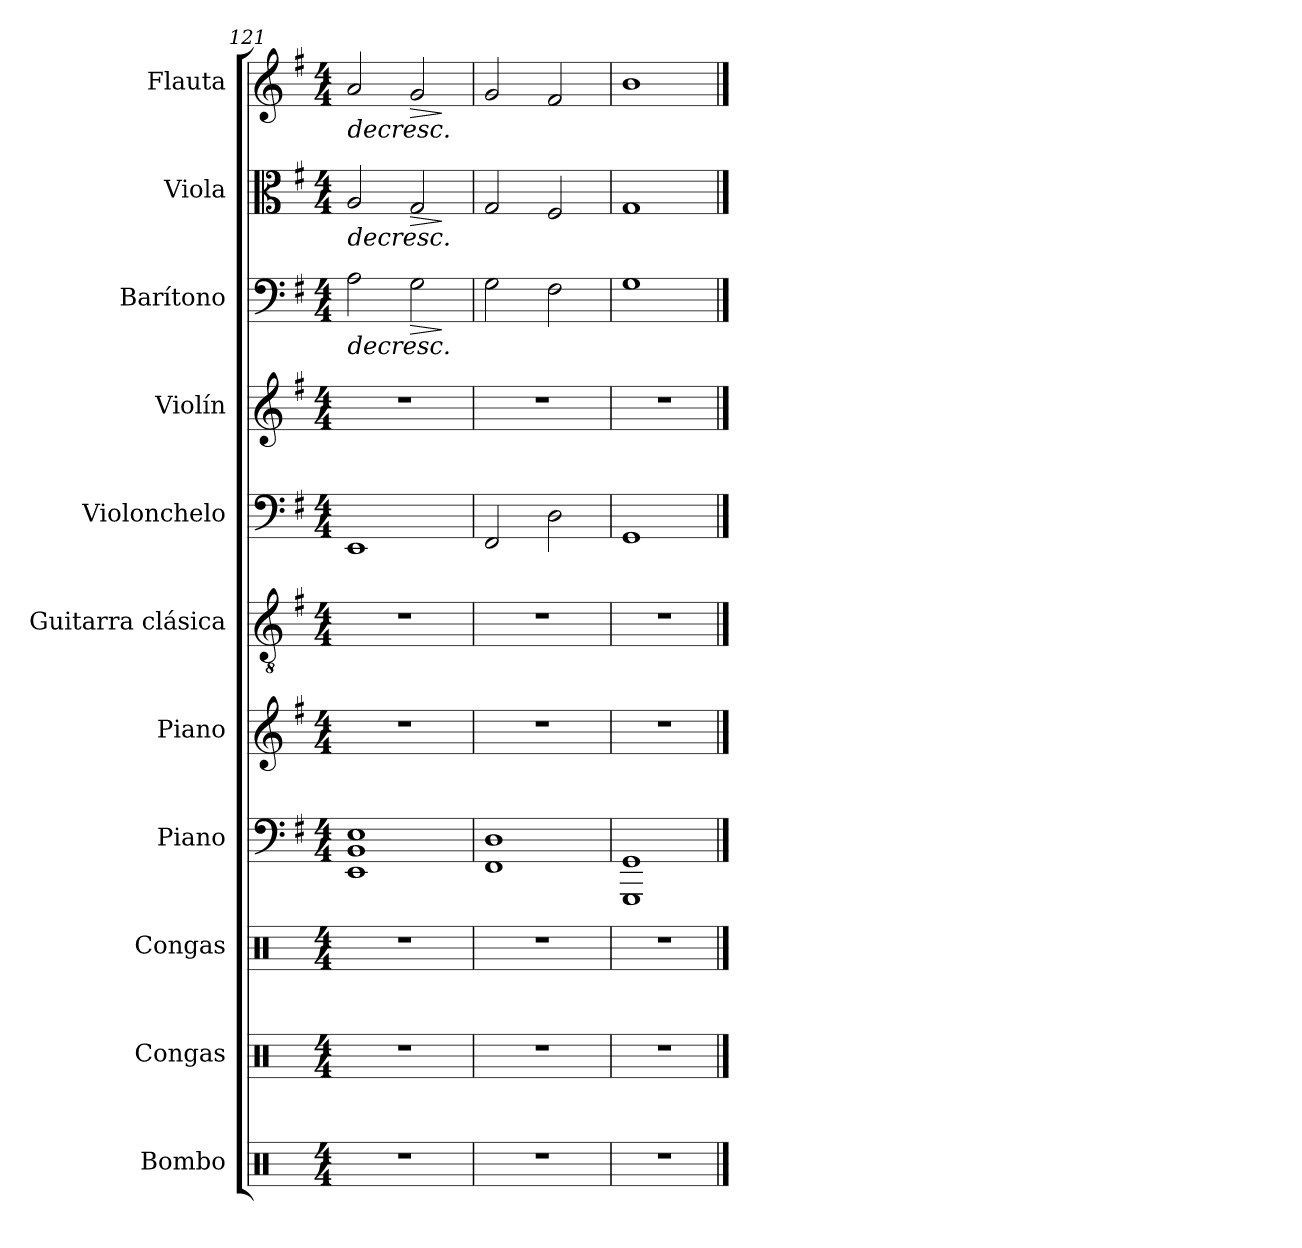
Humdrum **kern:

**kern	**kern	**kern	**kern	**kern	**kern	**kern	**kern	**kern	**dynam	**kern	**dynam	**kern	**dynam
*part11	*part10	*part9	*part8	*part7	*part6	*part5	*part4	*part3	*part3	*part2	*part2	*part1	*part1
*staff11	*staff10	*staff9	*staff8	*staff7	*staff6	*staff5	*staff4	*staff3	*staff3	*staff2	*staff2	*staff1	*staff1
*I"Bombo	*I"Congas	*I"Congas	*I"Piano	*I"Piano	*I"Guitarra clásica	*I"Violonchelo	*I"Violín	*I"Barítono	*	*I"Viola	*	*I"Flauta	*
*I'Bmb.	*	*	*I'Pno.	*I'Pno.	*I'Guit.	*I'Vc.	*I'Vln.	*I'Bar.	*	*I'Vla.	*	*I'Fl.	*
*clefX	*clefX	*clefX	*clefF4	*clefG2	*clefGv2	*clefF4	*clefG2	*clefF4	*	*clefC3	*	*clefG2	*
*k[]	*k[]	*k[]	*k[f#]	*k[f#]	*k[f#]	*k[f#]	*k[f#]	*k[f#]	*	*k[f#]	*	*k[f#]	*
*M4/4	*M4/4	*M4/4	*M4/4	*M4/4	*M4/4	*M4/4	*M4/4	*M4/4	*	*M4/4	*	*M4/4	*
=121	=121	=121	=121	=121	=121	=121	=121	=121	=121	=121	=121	=121	=121
!	!	!	!	!	!	!	!	!	!LO:HP:b	!	!LO:HP:b	!	!LO:HP:b
1r	1r	1r	1EE 1BB 1E	1r	1r	1EE	1r	2A\	>	2A/	>	2a/	>
!	!	!	!	!	!	!	!	!	!LO:HP:b	!	!LO:HP:b	!	!LO:HP:b
.	.	.	.	.	.	.	.	2G\	>	2G/	>	2g/	>
.	.	.	.	.	.	.	.	.	] ]	.	] ]	.	] ]
!!LO:PB:g=z
=122	=122	=122	=122	=122	=122	=122	=122	=122	=122	=122	=122	=122	=122
1r	1r	1r	1FF# 1D	1r	1r	2FF#/	1r	2G\	.	2G/	.	2g/	.
.	.	.	.	.	.	2D\	.	2F#\	.	2F#/	.	2f#/	.
=123	=123	=123	=123	=123	=123	=123	=123	=123	=123	=123	=123	=123	=123
1r	1r	1r	1GGG 1GG	1r	1r	1GG	1r	1G	.	1G	.	1b	.
==	==	==	==	==	==	==	==	==	==	==	==	==	==
*-	*-	*-	*-	*-	*-	*-	*-	*-	*-	*-	*-	*-	*-
